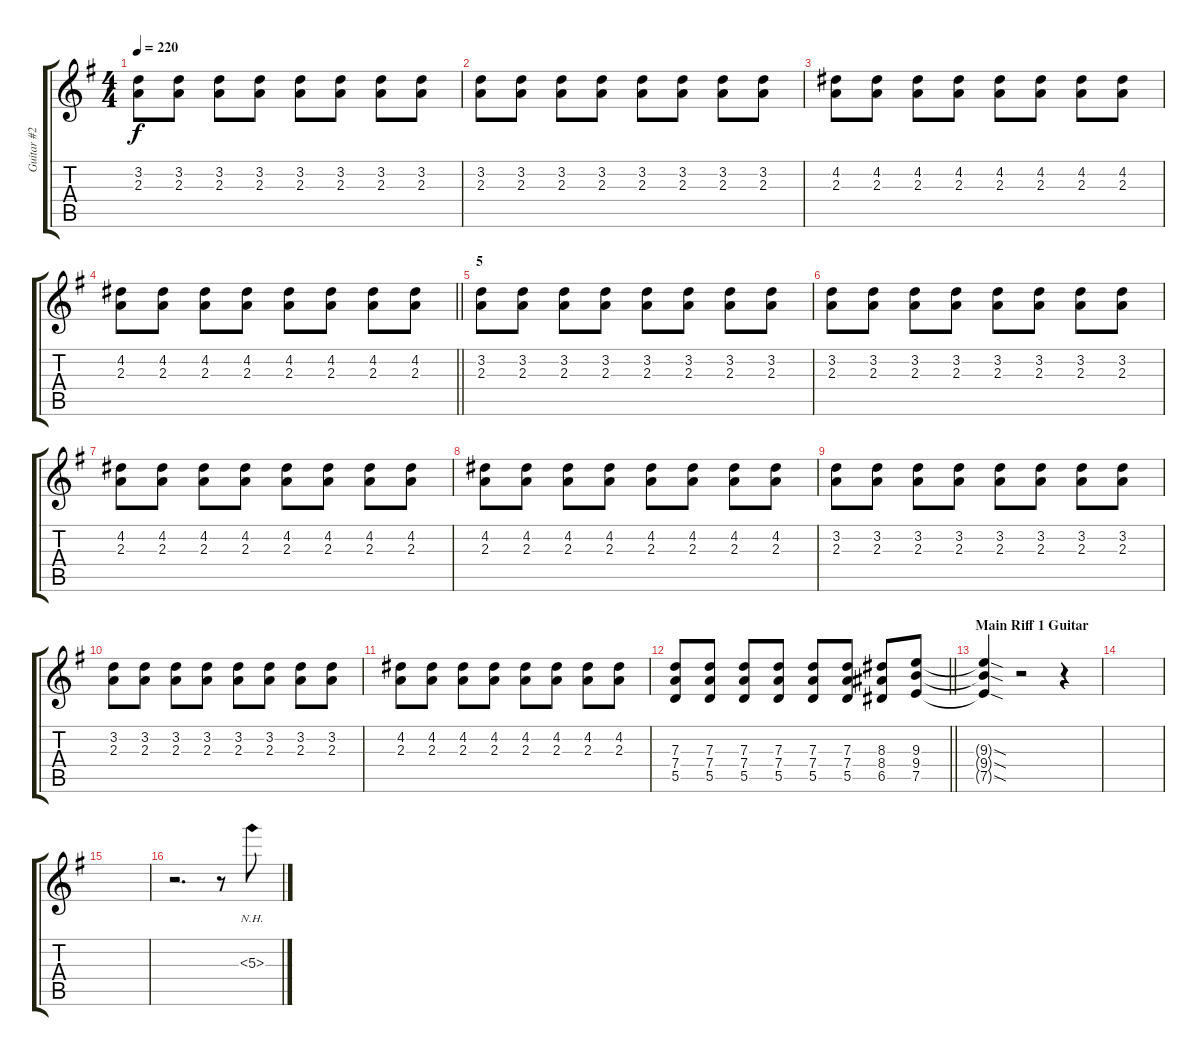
\track ("Guitar #2" "Guitar #2") {instrument overdrivenguitar}
\staff {score tabs}
\tuning (E4 B3 G3 D3 A2 E2) {hide}
\ts (4 4)
\tempo 220
\clef g2
\ks eminor
(3.2 2.3).8{dy f} (3.2 2.3).8 (3.2 2.3).8 (3.2 2.3).8 (3.2 2.3).8 (3.2 2.3).8 (3.2 2.3).8 (3.2 2.3).8 |
(3.2 2.3).8 (3.2 2.3).8 (3.2 2.3).8 (3.2 2.3).8 (3.2 2.3).8 (3.2 2.3).8 (3.2 2.3).8 (3.2 2.3).8 |
(4.2 2.3).8 (4.2 2.3).8 (4.2 2.3).8 (4.2 2.3).8 (4.2 2.3).8 (4.2 2.3).8 (4.2 2.3).8 (4.2 2.3).8 |
\barLineRight lightlight
(4.2 2.3).8 (4.2 2.3).8 (4.2 2.3).8 (4.2 2.3).8 (4.2 2.3).8 (4.2 2.3).8 (4.2 2.3).8 (4.2 2.3).8 |
\section ("" "5")
(3.2 2.3).8 (3.2 2.3).8 (3.2 2.3).8 (3.2 2.3).8 (3.2 2.3).8 (3.2 2.3).8 (3.2 2.3).8 (3.2 2.3).8 |
(3.2 2.3).8 (3.2 2.3).8 (3.2 2.3).8 (3.2 2.3).8 (3.2 2.3).8 (3.2 2.3).8 (3.2 2.3).8 (3.2 2.3).8 |
(4.2 2.3).8 (4.2 2.3).8 (4.2 2.3).8 (4.2 2.3).8 (4.2 2.3).8 (4.2 2.3).8 (4.2 2.3).8 (4.2 2.3).8 |
(4.2 2.3).8 (4.2 2.3).8 (4.2 2.3).8 (4.2 2.3).8 (4.2 2.3).8 (4.2 2.3).8 (4.2 2.3).8 (4.2 2.3).8 |
(3.2 2.3).8 (3.2 2.3).8 (3.2 2.3).8 (3.2 2.3).8 (3.2 2.3).8 (3.2 2.3).8 (3.2 2.3).8 (3.2 2.3).8 |
(3.2 2.3).8 (3.2 2.3).8 (3.2 2.3).8 (3.2 2.3).8 (3.2 2.3).8 (3.2 2.3).8 (3.2 2.3).8 (3.2 2.3).8 |
(4.2 2.3).8 (4.2 2.3).8 (4.2 2.3).8 (4.2 2.3).8 (4.2 2.3).8 (4.2 2.3).8 (4.2 2.3).8 (4.2 2.3).8 |
\barLineRight lightlight
(7.3 7.4 5.5).8 (7.3 7.4 5.5).8 (7.3 7.4 5.5).8 (7.3 7.4 5.5).8 (7.3 7.4 5.5).8 (7.3 7.4 5.5).8 (8.3 8.4 6.5).8 (9.3 9.4 7.5).8 |
\section ("" "Main Riff 1 Guitar")
(9.3{sod t} 9.4{sod t} 7.5{sod t}).4 r.2 r.4 |
|
|
r.2{d} r.8 5.3{nh}.8
